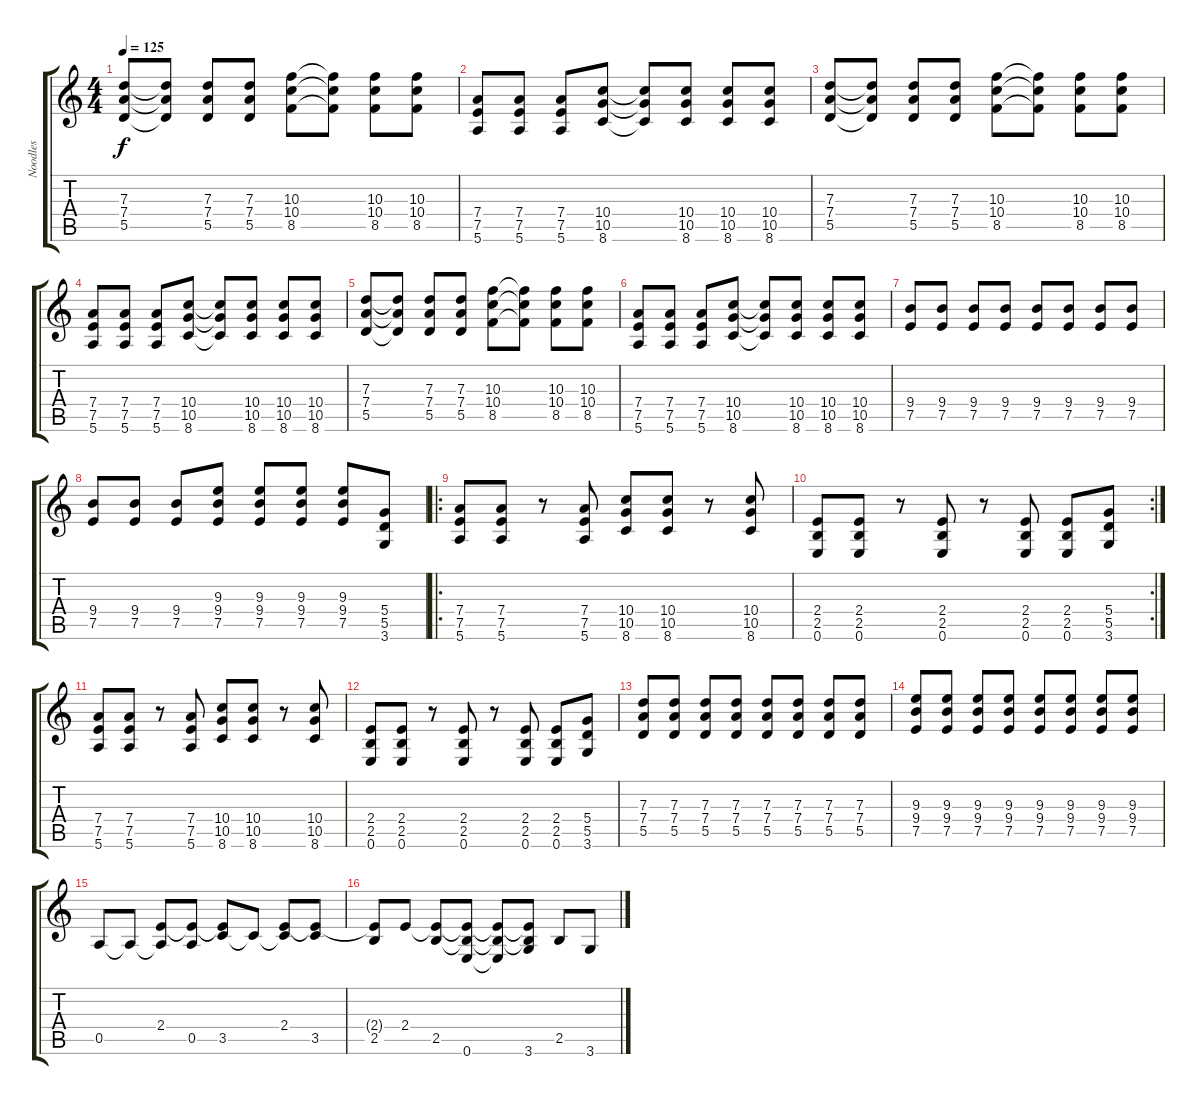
\track ("Noodles" "Noodles") {instrument acousticguitarsteel}
\staff {score tabs}
\tuning (E4 B3 G3 D3 A2 E2) {hide}
\ts (4 4)
\tempo 125
\clef g2
\ks c
(7.3 7.4 5.5).8{dy f volume 16 instrument distortionguitar} (7.3{t} 7.4{t} 5.5{t}).8 (7.3 7.4 5.5).8 (7.3 7.4 5.5).8 (10.3 10.4 8.5).8 (10.3{t} 10.4{t} 8.5{t}).8 (10.3 10.4 8.5).8 (10.3 10.4 8.5).8 |
(7.4 7.5 5.6).8 (7.4 7.5 5.6).8 (7.4 7.5 5.6).8 (10.4 10.5 8.6).8 (10.4{t} 10.5{t} 8.6{t}).8 (10.4 10.5 8.6).8 (10.4 10.5 8.6).8 (10.4 10.5 8.6).8 |
(7.3 7.4 5.5).8 (7.3{t} 7.4{t} 5.5{t}).8 (7.3 7.4 5.5).8 (7.3 7.4 5.5).8 (10.3 10.4 8.5).8 (10.3{t} 10.4{t} 8.5{t}).8 (10.3 10.4 8.5).8 (10.3 10.4 8.5).8 |
(7.4 7.5 5.6).8 (7.4 7.5 5.6).8 (7.4 7.5 5.6).8 (10.4 10.5 8.6).8 (10.4{t} 10.5{t} 8.6{t}).8 (10.4 10.5 8.6).8 (10.4 10.5 8.6).8 (10.4 10.5 8.6).8 |
(7.3 7.4 5.5).8 (7.3{t} 7.4{t} 5.5{t}).8 (7.3 7.4 5.5).8 (7.3 7.4 5.5).8 (10.3 10.4 8.5).8 (10.3{t} 10.4{t} 8.5{t}).8 (10.3 10.4 8.5).8 (10.3 10.4 8.5).8 |
(7.4 7.5 5.6).8 (7.4 7.5 5.6).8 (7.4 7.5 5.6).8 (10.4 10.5 8.6).8 (10.4{t} 10.5{t} 8.6{t}).8 (10.4 10.5 8.6).8 (10.4 10.5 8.6).8 (10.4 10.5 8.6).8 |
(9.4 7.5).8{volume 11} (9.4 7.5).8 (9.4 7.5).8{volume 11} (9.4 7.5).8 (9.4 7.5).8{volume 12} (9.4 7.5).8 (9.4 7.5).8{volume 13} (9.4 7.5).8 |
(9.4 7.5).8{volume 14} (9.4 7.5).8 (9.4 7.5).8{volume 13} (9.3 9.4 7.5).8{volume 14} (9.3 9.4 7.5).8{volume 15} (9.3 9.4 7.5).8{volume 16} (9.3 9.4 7.5).8 (5.4 5.5 3.6).8{volume 16 instrument distortionguitar} |
\ro
(7.4 7.5 5.6).8 (7.4 7.5 5.6).8 r.8 (7.4 7.5 5.6).8 (10.4 10.5 8.6).8 (10.4 10.5 8.6).8 r.8 (10.4 10.5 8.6).8 |
\rc 2
(2.4 2.5 0.6).8 (2.4 2.5 0.6).8 r.8 (2.4 2.5 0.6).8 r.8 (2.4 2.5 0.6).8 (2.4 2.5 0.6).8 (5.4 5.5 3.6).8 |
(7.4 7.5 5.6).8 (7.4 7.5 5.6).8 r.8 (7.4 7.5 5.6).8 (10.4 10.5 8.6).8 (10.4 10.5 8.6).8 r.8 (10.4 10.5 8.6).8 |
(2.4 2.5 0.6).8 (2.4 2.5 0.6).8 r.8 (2.4 2.5 0.6).8 r.8 (2.4 2.5 0.6).8 (2.4 2.5 0.6).8 (5.4 5.5 3.6).8 |
(7.3 7.4 5.5).8 (7.3 7.4 5.5).8 (7.3 7.4 5.5).8 (7.3 7.4 5.5).8 (7.3 7.4 5.5).8 (7.3 7.4 5.5).8 (7.3 7.4 5.5).8 (7.3 7.4 5.5).8 |
(9.3 9.4 7.5).8 (9.3 9.4 7.5).8 (9.3 9.4 7.5).8 (9.3 9.4 7.5).8 (9.3 9.4 7.5).8 (9.3 9.4 7.5).8 (9.3 9.4 7.5).8 (9.3 9.4 7.5).8 |
0.5.8{volume 7 balance 10 instrument acousticguitarsteel} 0.5{t}.8 (2.4 0.5{t}).8 (2.4{t} 0.5).8 (2.4{t} 3.5).8 3.5{t}.8 (2.4 3.5{t}).8 (2.4{t} 3.5).8 |
(2.4{t} 2.5).8 2.4.8 (2.4{t} 2.5).8 (2.4{t} 2.5{t} 0.6).8 (2.4{t} 2.5{t} 0.6{t}).8 (2.4{t} 2.5{t} 3.6).8 2.5.8 3.6.8
